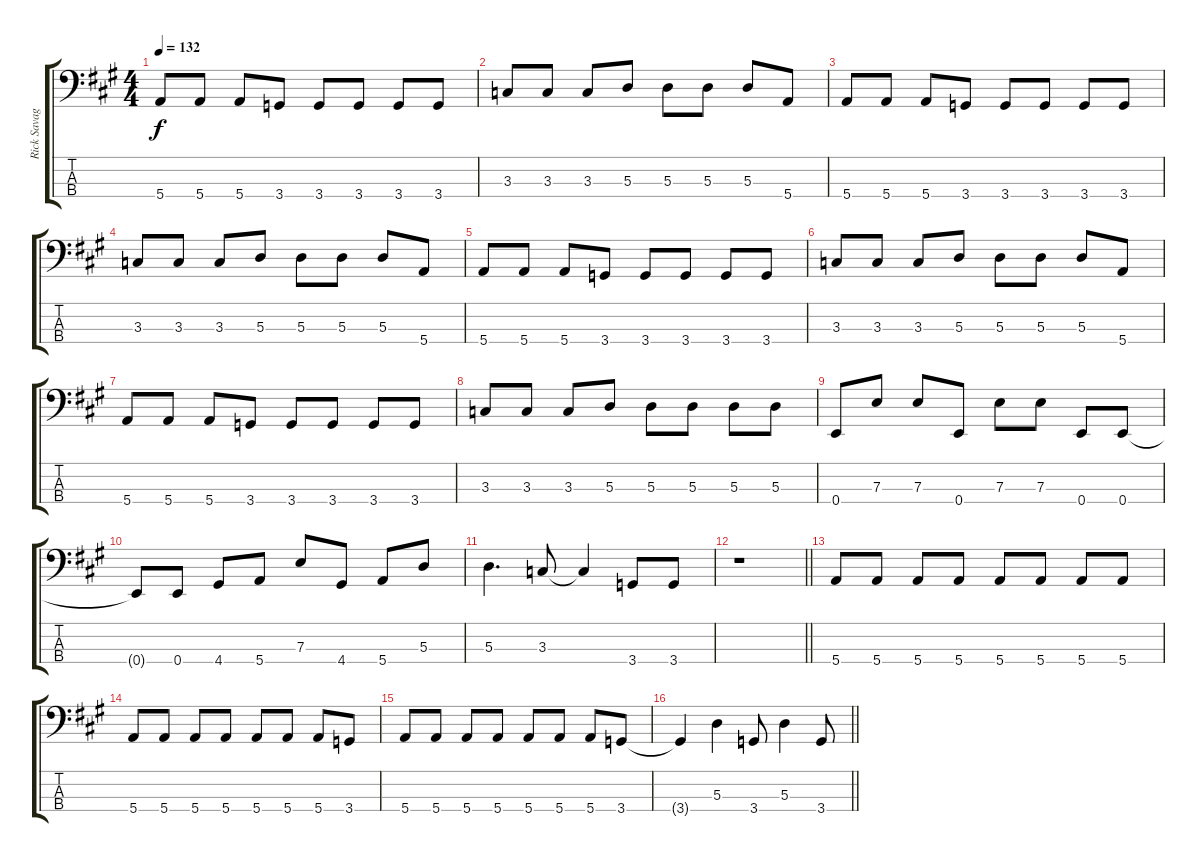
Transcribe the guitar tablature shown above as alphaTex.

\track ("Rick Savage" "Rick Savag") {instrument electricbassfinger}
\staff {score tabs}
\tuning (G2 D2 A1 E1) {hide}
\ts (4 4)
\tempo 132
\clef f4
\ks a
5.4.8{dy f} 5.4.8 5.4.8 3.4.8 3.4.8 3.4.8 3.4.8 3.4.8 |
3.3.8 3.3.8 3.3.8 5.3.8 5.3.8 5.3.8 5.3.8 5.4.8 |
5.4.8 5.4.8 5.4.8 3.4.8 3.4.8 3.4.8 3.4.8 3.4.8 |
3.3.8 3.3.8 3.3.8 5.3.8 5.3.8 5.3.8 5.3.8 5.4.8 |
5.4.8 5.4.8 5.4.8 3.4.8 3.4.8 3.4.8 3.4.8 3.4.8 |
3.3.8 3.3.8 3.3.8 5.3.8 5.3.8 5.3.8 5.3.8 5.4.8 |
5.4.8 5.4.8 5.4.8 3.4.8 3.4.8 3.4.8 3.4.8 3.4.8 |
3.3.8 3.3.8 3.3.8 5.3.8 5.3.8 5.3.8 5.3.8 5.3.8 |
0.4.8 7.3.8 7.3.8 0.4.8 7.3.8 7.3.8 0.4.8 0.4.8 |
0.4{t}.8 0.4.8 4.4.8 5.4.8 7.3.8 4.4.8 5.4.8 5.3.8 |
5.3.4{d} 3.3.8 3.3{t}.4 3.4.8 3.4.8 |
\barLineRight lightlight
r.1 |
5.4.8 5.4.8 5.4.8 5.4.8 5.4.8 5.4.8 5.4.8 5.4.8 |
5.4.8 5.4.8 5.4.8 5.4.8 5.4.8 5.4.8 5.4.8 3.4.8 |
5.4.8 5.4.8 5.4.8 5.4.8 5.4.8 5.4.8 5.4.8 3.4.8 |
\barLineRight lightlight
3.4{t}.4 5.3.4 3.4.8 5.3.4 3.4.8
